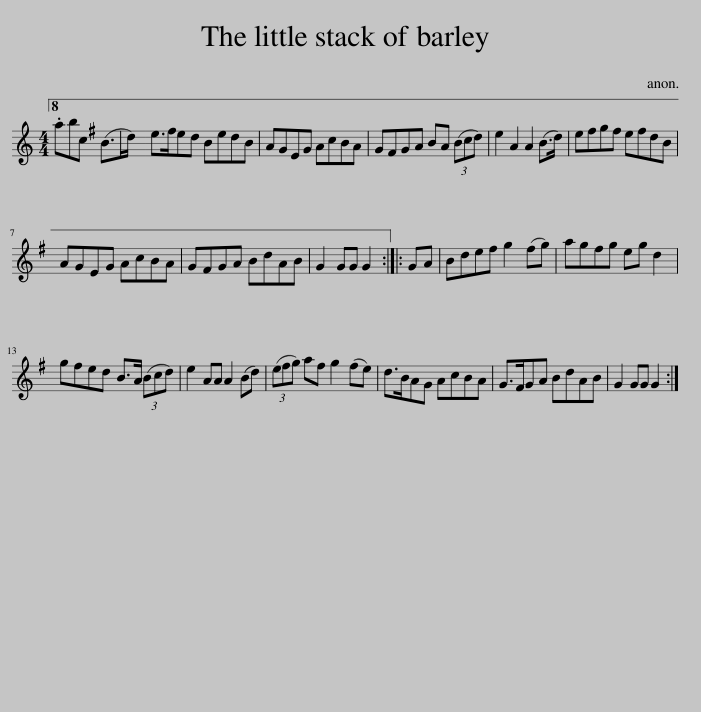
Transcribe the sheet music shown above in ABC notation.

X:1
L:1/8
M:4/4
I:linebreak $
K:C
V:1 treble
V:1
 .abc (B>d) | e>^fed BedB | AGEG AcBA | G^FGA BA (3(Bcd) | e2 A2 A2 (B>d) | %5
 e^fgf efdB |$ AGEG AcBA | G^FGA BdAB | G2 GG G2 :: GA | %10
 Bde^f g2 (fg) | ag^fg eg d2 |$ g^fed B>A (3(Bcd) | e2 AA A2 (Bd) | (3(e^fg) af g2 (fe) | %15
 d>BAG AcBA | G>^FGA BdAB | G2 GG G2 :| %18
